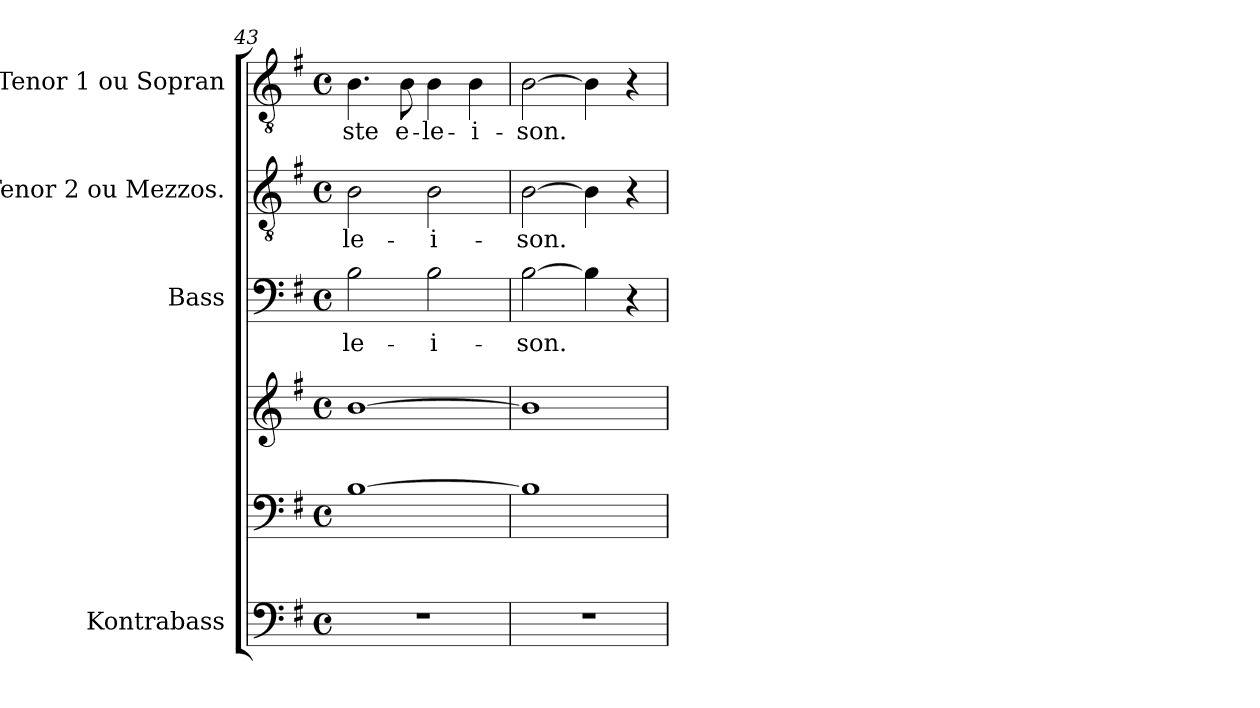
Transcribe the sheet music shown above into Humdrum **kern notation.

**kern	**kern	**kern	**kern	**text	**kern	**text	**kern	**text
*part5	*part4	*part4	*part3	*part3	*part2	*part2	*part1	*part1
*staff6	*staff5	*staff4	*staff3	*staff3	*staff2	*staff2	*staff1	*staff1
*I"Kontrabass	*	*	*I"Bass	*	*I"Tenor 2 ou Mezzos.	*	*I"Tenor 1 ou Sopran	*
*I'Kb.	*	*	*	*	*	*	*	*
*clefF4	*clefF4	*clefG2	*clefF4	*	*clefGv2	*	*clefGv2	*
*ITrd7c12	*	*	*	*	*	*	*	*
*k[f#]	*k[f#]	*k[f#]	*k[f#]	*	*k[f#]	*	*k[f#]	*
*G:	*G:	*G:	*G:	*	*G:	*	*G:	*
*M4/4	*M4/4	*M4/4	*M4/4	*	*M4/4	*	*M4/4	*
*met(c)	*met(c)	*met(c)	*met(c)	*	*met(c)	*	*met(c)	*
=43	=43	=43	=43	=43	=43	=43	=43	=43
!	!	!	!	!LO:LY:b	!	!LO:LY:b	!	!LO:LY:b
1r	[1B	[1b	2B\	-le-	2B\	-le-	4.B\	-ste
!	!	!	!	!	!	!	!	!LO:LY:b
.	.	.	.	.	.	.	8B\	e-
!	!	!	!	!LO:LY:b	!	!LO:LY:b	!	!LO:LY:b
.	.	.	2B\	-i-	2B\	-i-	4B\	-le-
!	!	!	!	!	!	!	!	!LO:LY:b
.	.	.	.	.	.	.	4B\	-i-
!!LO:PB:g=z
=44	=44	=44	=44	=44	=44	=44	=44	=44
!	!	!	!	!LO:LY:b	!	!LO:LY:b	!	!LO:LY:b
1r	1B]	1b]	[2B\	-son.	[2B\	-son.	[2B\	-son.
.	.	.	4B\]	.	4B\]	.	4B\]	.
.	.	.	4r	.	4r	.	4r	.
=	=	=	=	=	=	=	=	=
*-	*-	*-	*-	*-	*-	*-	*-	*-
